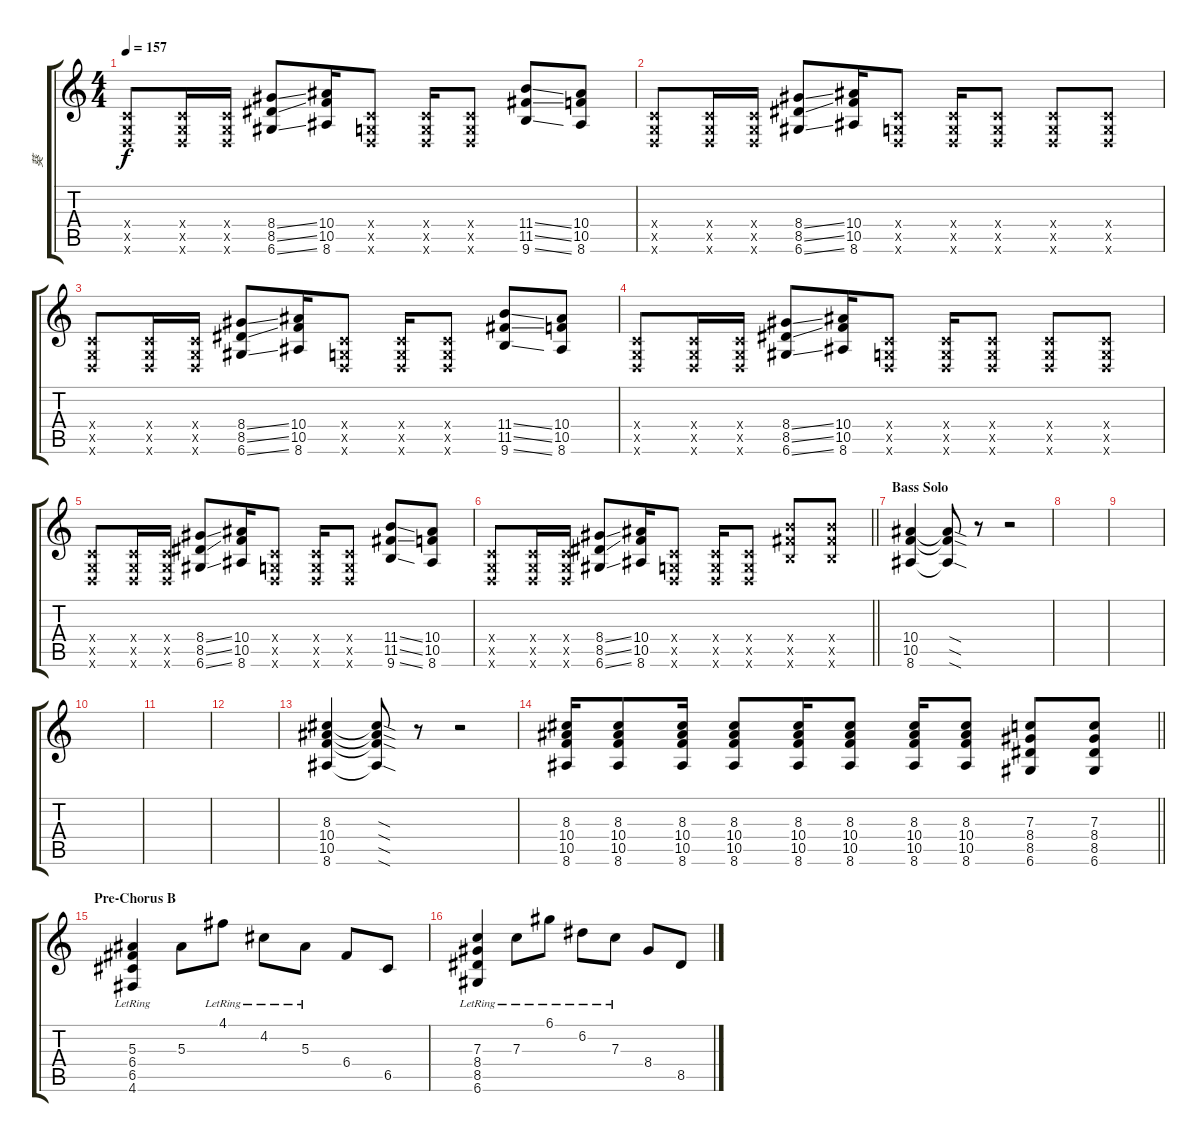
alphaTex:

\track ("葵" "葵") {instrument overdrivenguitar}
\staff {score tabs}
\tuning (D4 A3 F3 C3 G2 D2) {hide}
\ts (4 4)
\tempo 157
\clef g2
\ks c
(0.4{x} 0.5{x} 0.6{x}).8{dy f} (0.4{x} 0.5{x} 0.6{x}).16 (0.4{x} 0.5{x} 0.6{x}).16 (8.4{ss} 8.5{ss} 6.6{ss}).8 (10.4 10.5 8.6).16 (0.4{x} 0.5{x} 0.6{x}).8 (0.4{x} 0.5{x} 0.6{x}).16 (0.4{x} 0.5{x} 0.6{x}).8 (11.4{ss} 11.5{ss} 9.6{ss}).8 (10.4 10.5 8.6).8 |
(0.4{x} 0.5{x} 0.6{x}).8 (0.4{x} 0.5{x} 0.6{x}).16 (0.4{x} 0.5{x} 0.6{x}).16 (8.4{ss} 8.5{ss} 6.6{ss}).8 (10.4 10.5 8.6).16 (0.4{x} 0.5{x} 0.6{x}).8 (0.4{x} 0.5{x} 0.6{x}).16 (0.4{x} 0.5{x} 0.6{x}).8 (0.4{x} 0.5{x} 0.6{x}).8 (0.4{x} 0.5{x} 0.6{x}).8 |
(0.4{x} 0.5{x} 0.6{x}).8 (0.4{x} 0.5{x} 0.6{x}).16 (0.4{x} 0.5{x} 0.6{x}).16 (8.4{ss} 8.5{ss} 6.6{ss}).8 (10.4 10.5 8.6).16 (0.4{x} 0.5{x} 0.6{x}).8 (0.4{x} 0.5{x} 0.6{x}).16 (0.4{x} 0.5{x} 0.6{x}).8 (11.4{ss} 11.5{ss} 9.6{ss}).8 (10.4 10.5 8.6).8 |
(0.4{x} 0.5{x} 0.6{x}).8 (0.4{x} 0.5{x} 0.6{x}).16 (0.4{x} 0.5{x} 0.6{x}).16 (8.4{ss} 8.5{ss} 6.6{ss}).8 (10.4 10.5 8.6).16 (0.4{x} 0.5{x} 0.6{x}).8 (0.4{x} 0.5{x} 0.6{x}).16 (0.4{x} 0.5{x} 0.6{x}).8 (0.4{x} 0.5{x} 0.6{x}).8 (0.4{x} 0.5{x} 0.6{x}).8 |
(0.4{x} 0.5{x} 0.6{x}).8 (0.4{x} 0.5{x} 0.6{x}).16 (0.4{x} 0.5{x} 0.6{x}).16 (8.4{ss} 8.5{ss} 6.6{ss}).8 (10.4 10.5 8.6).16 (0.4{x} 0.5{x} 0.6{x}).8 (0.4{x} 0.5{x} 0.6{x}).16 (0.4{x} 0.5{x} 0.6{x}).8 (11.4{ss} 11.5{ss} 9.6{ss}).8 (10.4 10.5 8.6).8 |
\barLineRight lightlight
(0.4{x} 0.5{x} 0.6{x}).8 (0.4{x} 0.5{x} 0.6{x}).16 (0.4{x} 0.5{x} 0.6{x}).16 (8.4{ss} 8.5{ss} 6.6{ss}).8 (10.4 10.5 8.6).16 (0.4{x} 0.5{x} 0.6{x}).8 (0.4{x} 0.5{x} 0.6{x}).16 (0.4{x} 0.5{x} 0.6{x}).8 (11.4{x} 11.5{x} 9.6{x}).8 (11.4{x} 11.5{x} 9.6{x}).8 |
\section ("" "Bass Solo")
(10.4 10.5 8.6).4 (10.4{sod t} 10.5{sod t} 8.6{sod t}).8 r.8 r.2 |
|
|
|
|
|
(8.3 10.4 10.5 8.6).4{volume 12 instrument overdrivenguitar} (8.3{sod t} 10.4{sod t} 10.5{sod t} 8.6{sod t}).8 r.8 r.2 |
\barLineRight lightlight
(8.3 10.4 10.5 8.6).16 (8.3 10.4 10.5 8.6).8 (8.3 10.4 10.5 8.6).16 (8.3 10.4 10.5 8.6).8 (8.3 10.4 10.5 8.6).16 (8.3 10.4 10.5 8.6).8 (8.3 10.4 10.5 8.6).16 (8.3 10.4 10.5 8.6).8 (7.3 8.4 8.5 6.6).8 (7.3 8.4 8.5 6.6).8 |
\section ("" "Pre-Chorus B")
(5.3 6.4{lr} 6.5{lr} 4.6{lr}).4 5.3.8 4.1{lr}.8 4.2{lr}.8 5.3{lr}.8 6.4.8 6.5.8 |
(7.3{lr} 8.4{lr} 8.5{lr} 6.6{lr}).4 7.3{lr}.8 6.1{lr}.8 6.2{lr}.8 7.3{lr}.8 8.4.8 8.5.8
